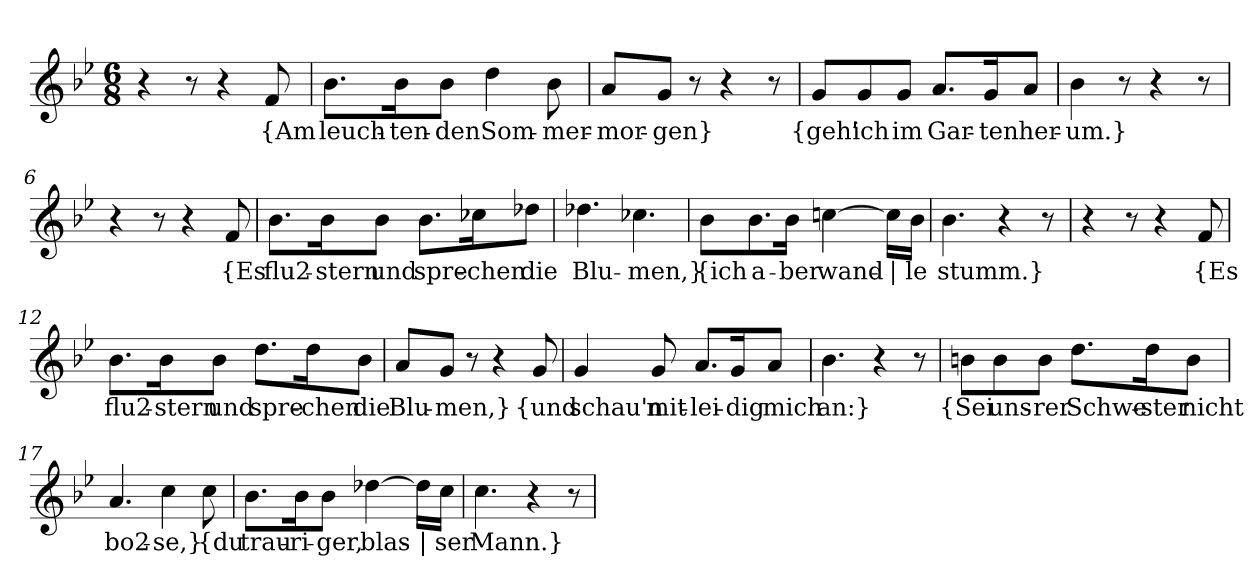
**kern	**text
*part1	*part1
*staff1	*staff1
*clefG2	*
*k[b-e-]	*
*M6/8	*
=1	=1
4r	.
8r	.
4r	.
!	!LO:LY:b
8f/	{Am
=2	=2
!	!LO:LY:b
8.b-\L	leuch-
!	!LO:LY:b
16b-\K	-ten-
!	!LO:LY:b
8b-\J	-den
!	!LO:LY:b
4dd\	Som-
!	!LO:LY:b
8b-\	-mer-
=3	=3
!	!LO:LY:b
8a/L	-mor-
!	!LO:LY:b
8g/J	-gen}
8r	.
4r	.
8r	.
=4	=4
!	!LO:LY:b
8g/L	{geh'
!	!LO:LY:b
8g/	ich
!	!LO:LY:b
8g/J	im
!	!LO:LY:b
8.a/L	Gar-
!	!LO:LY:b
16g/K	-ten
!	!LO:LY:b
8a/J	her-
=5	=5
!	!LO:LY:b
4b-\	-um.}
8r	.
4r	.
8r	.
!!LO:LB:g=z
=6	=6
4r	.
8r	.
4r	.
!	!LO:LY:b
8f/	{Es
=7	=7
!	!LO:LY:b
8.b-\L	flu2-
!	!LO:LY:b
16b-\K	-stern
!	!LO:LY:b
8b-\J	und
!	!LO:LY:b
8.b-\L	spre-
!	!LO:LY:b
16cc-X\K	-chen
!	!LO:LY:b
8dd-X\J	die
=8	=8
!	!LO:LY:b
4.dd-X\	Blu-
!	!LO:LY:b
4.cc-X\	-men,}
=9	=9
!	!LO:LY:b
8b-\L	{ich
!	!LO:LY:b
8.b-\	a-
!	!LO:LY:b
16b-\Jk	-ber
!	!LO:LY:b
[4ccn\	wand-
!	!LO:LY:b
16ccn\LL]	|
!	!LO:LY:b
16b-\JJ	-le
=10	=10
!	!LO:LY:b
4.b-\	stumm.}
4r	.
8r	.
=11	=11
4r	.
8r	.
4r	.
!	!LO:LY:b
8f/	{Es
!!LO:LB:g=z
=12	=12
!	!LO:LY:b
8.b-\L	flu2-
!	!LO:LY:b
16b-\K	-stern
!	!LO:LY:b
8b-\J	und
!	!LO:LY:b
8.dd\L	spre-
!	!LO:LY:b
16dd\K	-chen
!	!LO:LY:b
8b-\J	die
=13	=13
!	!LO:LY:b
8a/L	Blu-
!	!LO:LY:b
8g/J	-men,}
8r	.
4r	.
!	!LO:LY:b
8g/	{und
=14	=14
!	!LO:LY:b
4g/	schau'n
!	!LO:LY:b
8g/	mit-
!	!LO:LY:b
8.a/L	-lei-
!	!LO:LY:b
16g/K	-dig
!	!LO:LY:b
8a/J	mich
=15	=15
!	!LO:LY:b
4.b-\	an:}
4r	.
8r	.
!!LO:LB:g=z
=16	=16
!	!LO:LY:b
8bn\L	{Sei
!	!LO:LY:b
8b\	uns-
!	!LO:LY:b
8b\J	-rer
!	!LO:LY:b
8.dd\L	Schwe-
!	!LO:LY:b
16dd\K	-ster
!	!LO:LY:b
8b\J	nicht
=17	=17
!	!LO:LY:b
4.a/	bo2-
!	!LO:LY:b
4cc\	-se,}
!	!LO:LY:b
8cc\	{du
=18	=18
!	!LO:LY:b
8.b-\L	trau-
!	!LO:LY:b
16b-\K	-ri-
!	!LO:LY:b
8b-\J	-ger,
!	!LO:LY:b
[4dd-X\	blas-
!	!LO:LY:b
16dd-\LL]	|
!	!LO:LY:b
16cc\JJ	-ser
=19	=19
!	!LO:LY:b
4.cc\	Mann.}
4r	.
8r	.
=	=
*-	*-
